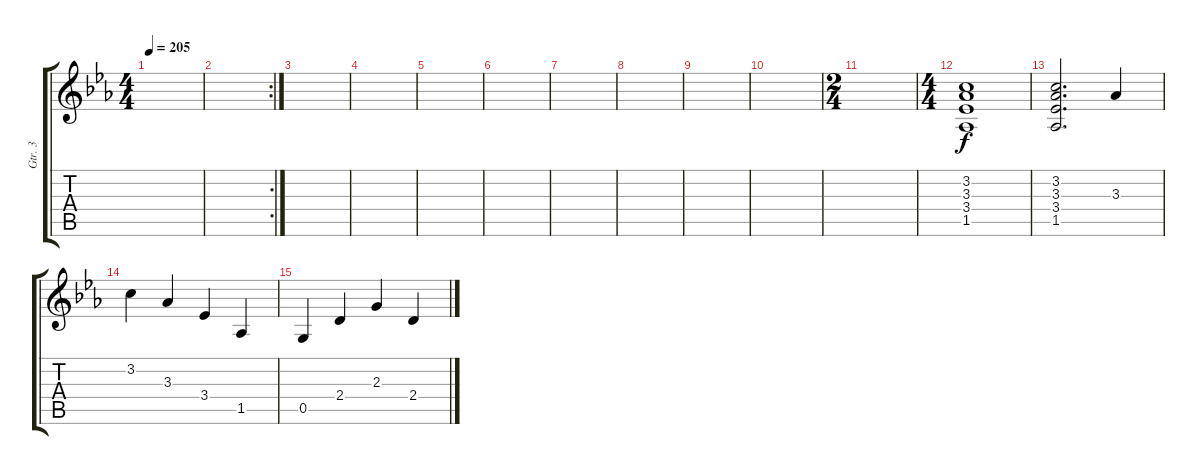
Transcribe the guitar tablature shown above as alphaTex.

\track ("Gtr. 3" "Gtr. 3") {instrument acousticguitarsteel}
\staff {score tabs}
\tuning (D4 A3 F3 C3 G2 C2) {hide}
\ts (4 4)
\tempo 205
\clef g2
\ks eb
|
\rc 2
|
|
|
|
|
|
|
|
|
\ts (2 4)
|
\ts (4 4)
(3.2 3.3 3.4 1.5).1 |
(3.2 3.3 3.4 1.5).2{d} 3.3.4 |
3.2.4 3.3.4 3.4.4 1.5.4 |
0.5.4 2.4.4 2.3.4 2.4.4
